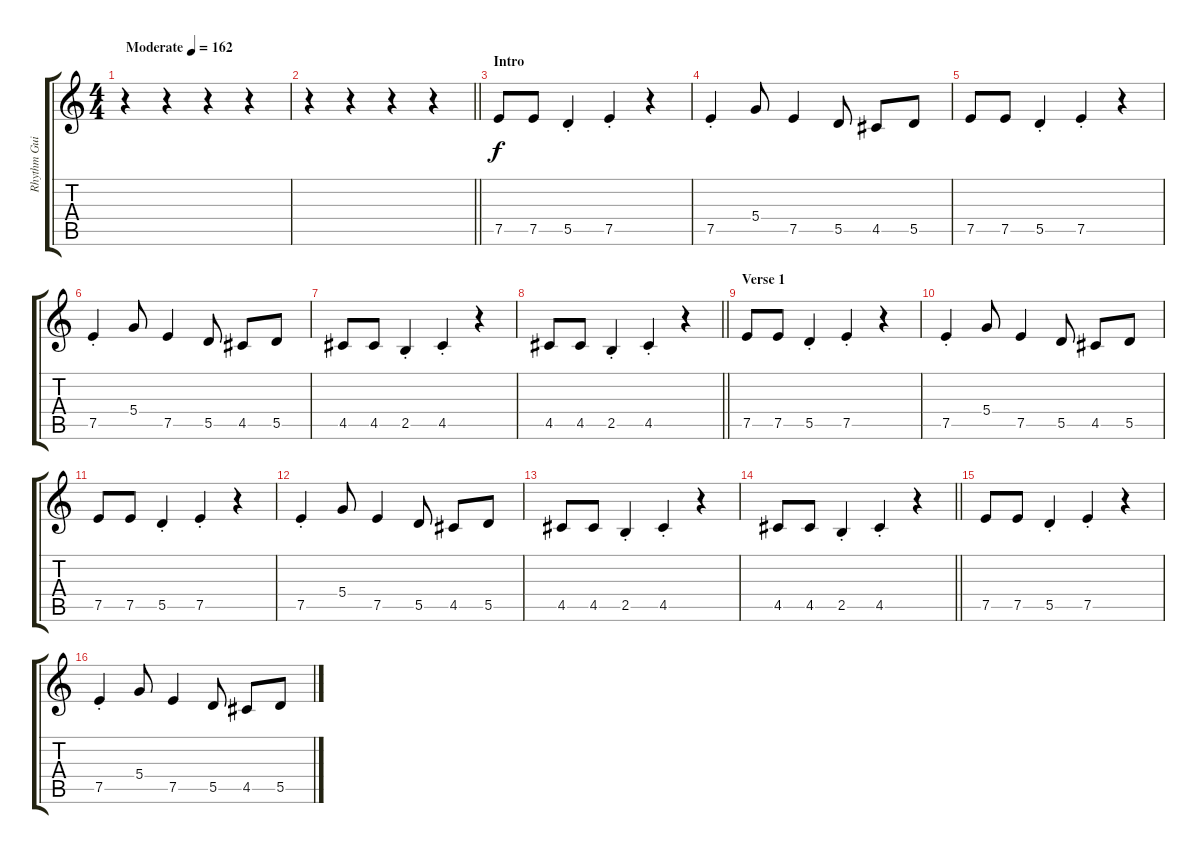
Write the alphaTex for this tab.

\track ("Rhythm Guitar" "Rhythm Gui") {instrument overdrivenguitar}
\staff {score tabs}
\tuning (E4 B3 G3 D3 A2 E2) {hide}
\ts (4 4)
\tempo (162 "Moderate")
\clef g2
\ks c
r.4{dy f instrument overdrivenguitar} r.4 r.4 r.4 |
\barLineRight lightlight
r.4 r.4 r.4 r.4 |
\section ("" "Intro")
7.5.8 7.5.8 5.5{st}.4 7.5{st}.4 r.4 |
7.5{st}.4 5.4.8 7.5.4 5.5.8 4.5.8 5.5.8 |
7.5.8 7.5.8 5.5{st}.4 7.5{st}.4 r.4 |
7.5{st}.4 5.4.8 7.5.4 5.5.8 4.5.8 5.5.8 |
4.5.8 4.5.8 2.5{st}.4 4.5{st}.4 r.4 |
\barLineRight lightlight
4.5.8 4.5.8 2.5{st}.4 4.5{st}.4 r.4 |
\section ("" "Verse 1")
7.5.8 7.5.8 5.5{st}.4 7.5{st}.4 r.4 |
7.5{st}.4 5.4.8 7.5.4 5.5.8 4.5.8 5.5.8 |
7.5.8 7.5.8 5.5{st}.4 7.5{st}.4 r.4 |
7.5{st}.4 5.4.8 7.5.4 5.5.8 4.5.8 5.5.8 |
4.5.8 4.5.8 2.5{st}.4 4.5{st}.4 r.4 |
\barLineRight lightlight
4.5.8 4.5.8 2.5{st}.4 4.5{st}.4 r.4 |
7.5.8 7.5.8 5.5{st}.4 7.5{st}.4 r.4 |
7.5{st}.4 5.4.8 7.5.4 5.5.8 4.5.8 5.5.8
